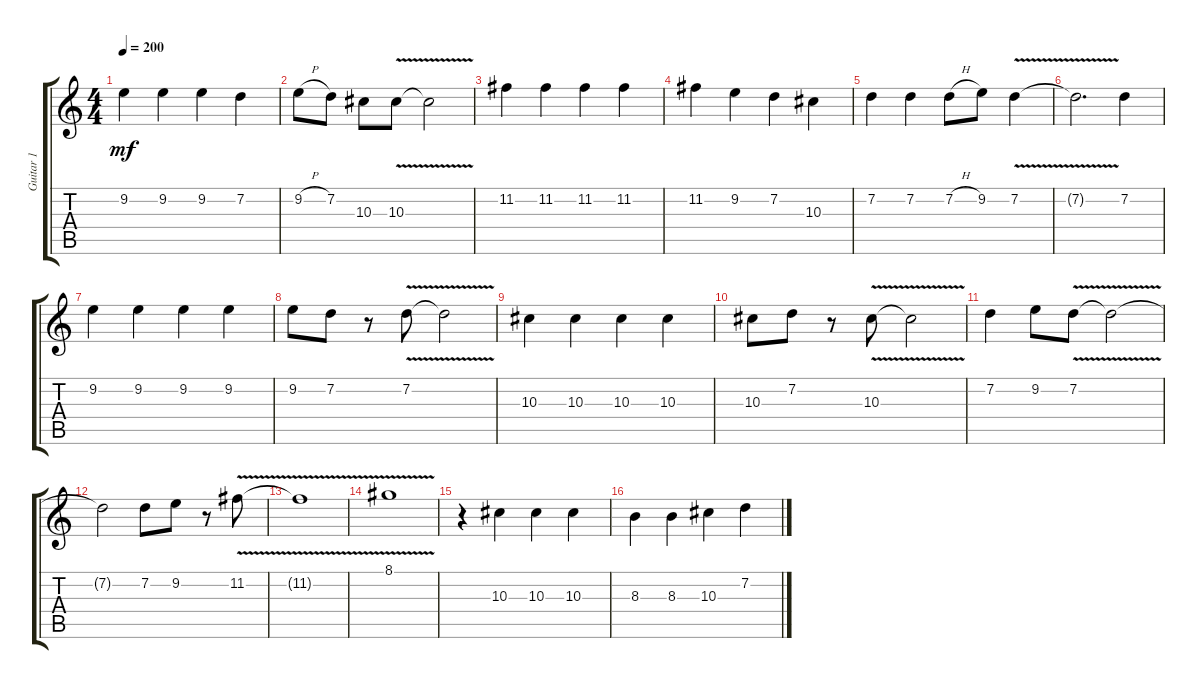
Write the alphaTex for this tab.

\track ("Guitar 1" "Guitar 1") {instrument distortionguitar}
\staff {score tabs}
\tuning (C4 G3 Eb3 Bb2 F2 C2) {hide}
\ts (4 4)
\tempo 200
\clef g2
\ks c
9.2.4{dy mf} 9.2.4 9.2.4 7.2.4 |
9.2{h}.8 7.2.8 10.3.8 10.3{v}.8 10.3{t}.2 |
11.2.4 11.2.4 11.2.4 11.2.4 |
11.2.4 9.2.4 7.2.4 10.3.4 |
7.2.4 7.2.4 7.2{h}.8 9.2.8 7.2{v}.4 |
7.2{t}.2{d} 7.2.4 |
9.2.4 9.2.4 9.2.4 9.2.4 |
9.2.8 7.2.8 r.8 7.2{v}.8 7.2{t}.2 |
10.3.4 10.3.4 10.3.4 10.3.4 |
10.3.8 7.2.8 r.8 10.3{v}.8 10.3{t}.2 |
7.2.4 9.2.8 7.2{v}.8 7.2{t}.2 |
7.2{t}.2 7.2.8 9.2.8 r.8 11.2{v}.8 |
11.2{t}.1 |
8.1{v}.1 |
r.4 10.3.4 10.3.4 10.3.4 |
8.3.4 8.3.4 10.3.4 7.2.4
